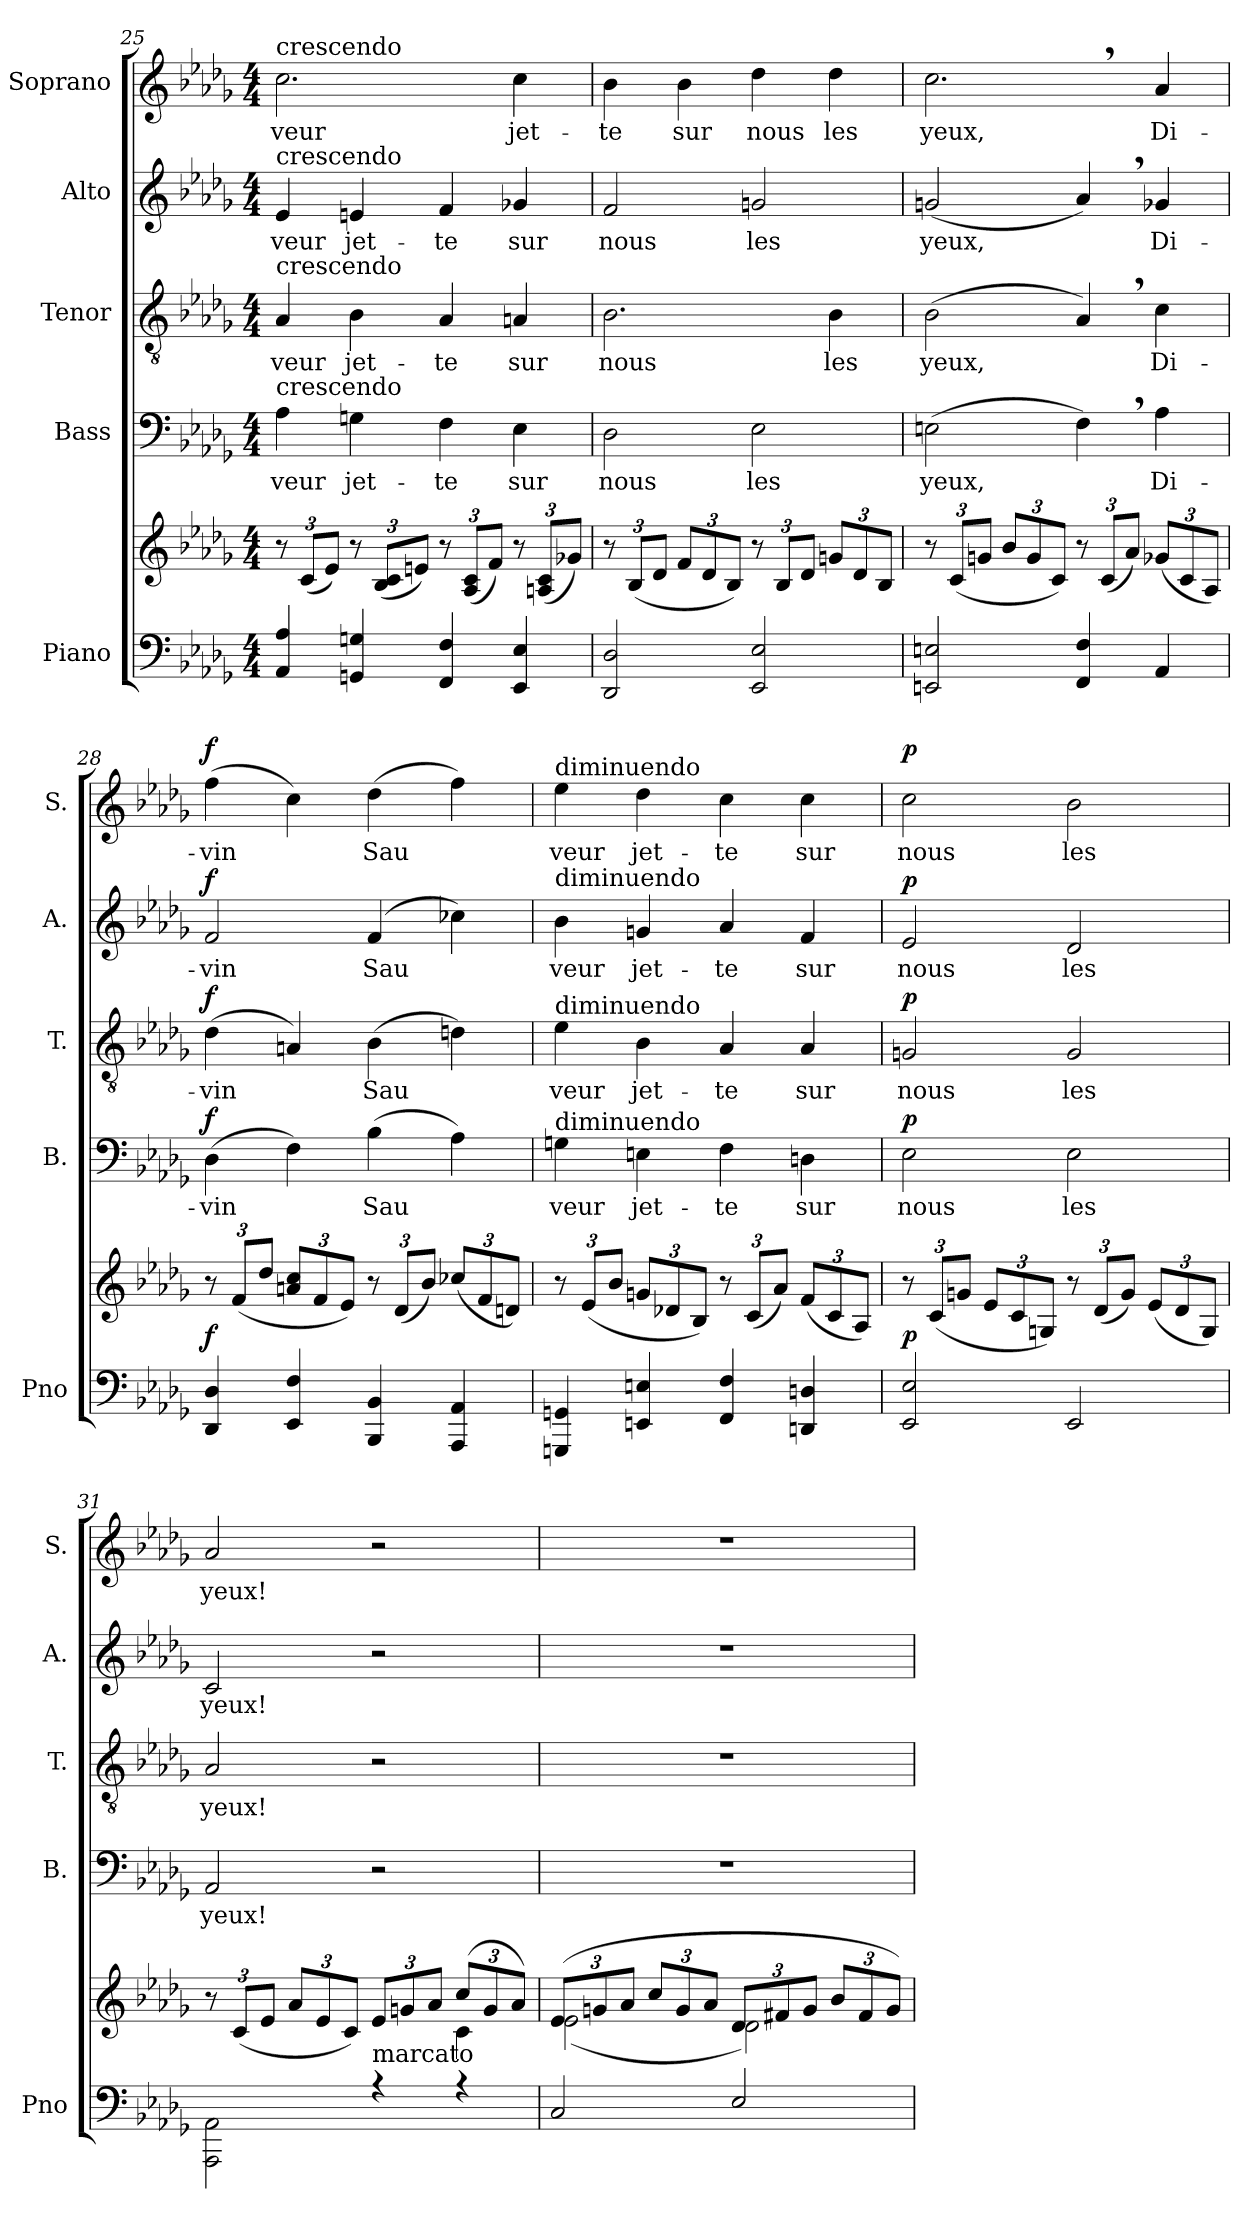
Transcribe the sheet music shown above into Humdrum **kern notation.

**kern	**kern	**dynam	**kern	**text	**dynam	**kern	**text	**dynam	**kern	**text	**dynam	**kern	**text	**dynam
*part5	*part5	*part5	*part4	*part4	*part4	*part3	*part3	*part3	*part2	*part2	*part2	*part1	*part1	*part1
*staff6	*staff5	*staff5/6	*staff4	*staff4	*staff4	*staff3	*staff3	*staff3	*staff2	*staff2	*staff2	*staff1	*staff1	*staff1
*I"Piano	*	*	*I"Bass	*	*	*I"Tenor	*	*	*I"Alto	*	*	*I"Soprano	*	*
*I'Pno	*	*	*I'B.	*	*	*I'T.	*	*	*I'A.	*	*	*I'S.	*	*
!!LO:LB:g=z
*clefF4	*clefG2	*	*clefF4	*	*	*clefGv2	*	*	*clefG2	*	*	*clefG2	*	*
*k[b-e-a-d-g-]	*k[b-e-a-d-g-]	*	*k[b-e-a-d-g-]	*	*	*k[b-e-a-d-g-]	*	*	*k[b-e-a-d-g-]	*	*	*k[b-e-a-d-g-]	*	*
*D-:	*D-:	*	*D-:	*	*	*D-:	*	*	*D-:	*	*	*D-:	*	*
*M4/4	*M4/4	*	*M4/4	*	*	*M4/4	*	*	*M4/4	*	*	*M4/4	*	*
=25	=25	=25	=25	=25	=25	=25	=25	=25	=25	=25	=25	=25	=25	=25
*^	*	*	*	*	*	*	*	*	*	*	*	*	*	*
*	*	*Xbrackettup	*	*	*	*	*	*	*	*	*	*	*	*	*
!	!	!	!	!	!	!	!	!	!	!	!	!	!LO:TX:a:t=crescendo	!	!
!	!	!	!	!	!	!	!	!	!	!LO:TX:a:t=crescendo	!	!	!	!	!
!	!	!	!	!	!	!	!LO:TX:a:t=crescendo	!	!	!	!	!	!	!	!
!	!	!	!	!LO:TX:a:t=crescendo	!	!	!	!	!	!	!	!	!	!	!
4AA-/ 4A-/	1ryy	12r	.	4A-\	-veur	.	4A-/	-veur	.	4e-/	-veur	.	2.cc\	-veur	.
.	.	(12c/L	.	.	.	.	.	.	.	.	.	.	.	.	.
.	.	12e-/J)	.	.	.	.	.	.	.	.	.	.	.	.	.
4GGn/ 4Gn/	.	12r	.	4Gn\	jet-	.	4B-\	jet-	.	4en/	jet-	.	.	.	.
.	.	(12B-/ 12c/L	.	.	.	.	.	.	.	.	.	.	.	.	.
.	.	12en/J)	.	.	.	.	.	.	.	.	.	.	.	.	.
4FF/ 4F/	.	12r	.	4F\	-te	.	4A-/	-te	.	4f/	-te	.	.	.	.
.	.	(12A-/ 12c/L	.	.	.	.	.	.	.	.	.	.	.	.	.
.	.	12f/J)	.	.	.	.	.	.	.	.	.	.	.	.	.
4EE-/ 4E-/	.	12r	.	4E-\	sur	.	4An/	sur	.	4g-X/	sur	.	4cc\	jet-	.
.	.	(12An/ 12c/L	.	.	.	.	.	.	.	.	.	.	.	.	.
.	.	12g-X/J)	.	.	.	.	.	.	.	.	.	.	.	.	.
=26	=26	=26	=26	=26	=26	=26	=26	=26	=26	=26	=26	=26	=26	=26	=26
2DD-/ 2D-/	1ryy	12r	.	2D-\	nous	.	2.B-\	nous	.	2f/	nous	.	4b-\	-te	.
.	.	(12B-/L	.	.	.	.	.	.	.	.	.	.	.	.	.
.	.	12d-/J	.	.	.	.	.	.	.	.	.	.	.	.	.
.	.	12f/L	.	.	.	.	.	.	.	.	.	.	4b-\	sur	.
.	.	12d-/	.	.	.	.	.	.	.	.	.	.	.	.	.
.	.	12B-/J)	.	.	.	.	.	.	.	.	.	.	.	.	.
2EE-/ 2E-/	.	12r	.	2E-\	les	.	.	.	.	2gn/	les	.	4dd-\	nous	.
.	.	12B-/L	.	.	.	.	.	.	.	.	.	.	.	.	.
.	.	12d-/J	.	.	.	.	.	.	.	.	.	.	.	.	.
.	.	12gn/L	.	.	.	.	4B-\	les	.	.	.	.	4dd-\	les	.
.	.	12d-/	.	.	.	.	.	.	.	.	.	.	.	.	.
.	.	12B-/J	.	.	.	.	.	.	.	.	.	.	.	.	.
=27	=27	=27	=27	=27	=27	=27	=27	=27	=27	=27	=27	=27	=27	=27	=27
2EEn/ 2En/	1ryy	12r	.	(2En\	yeux,	.	(2B-\	yeux,	.	(2gn/	yeux,	.	2.cc,\	yeux,	.
.	.	(12c/L	.	.	.	.	.	.	.	.	.	.	.	.	.
.	.	12gn/J	.	.	.	.	.	.	.	.	.	.	.	.	.
.	.	12b-/L	.	.	.	.	.	.	.	.	.	.	.	.	.
.	.	12g/	.	.	.	.	.	.	.	.	.	.	.	.	.
.	.	12c/J)	.	.	.	.	.	.	.	.	.	.	.	.	.
4FF/ 4F/	.	12r	.	4F,\)	.	.	4A-,/)	.	.	4a-,/)	.	.	.	.	.
.	.	(12c/L	.	.	.	.	.	.	.	.	.	.	.	.	.
.	.	12a-/J)	.	.	.	.	.	.	.	.	.	.	.	.	.
4AA-/	.	(12g-X/L	.	4A-\	Di-	.	4c\	Di-	.	4g-X/	Di-	.	4a-/	Di-	.
.	.	12c/	.	.	.	.	.	.	.	.	.	.	.	.	.
.	.	12A-/J)	.	.	.	.	.	.	.	.	.	.	.	.	.
=28	=28	=28	=28	=28	=28	=28	=28	=28	=28	=28	=28	=28	=28	=28	=28
!	!	!	!LO:DY:a=2	!	!	!LO:DY:a	!	!	!LO:DY:a	!	!	!LO:DY:a	!	!	!LO:DY:a
4DD-/ 4D-/	1ryy	12r	f	(4D-\	-vin	f	(4d-\	-vin	f	2f/	-vin	f	(4ff\	-vin	f
.	.	(12f/L	.	.	.	.	.	.	.	.	.	.	.	.	.
.	.	12dd-/J	.	.	.	.	.	.	.	.	.	.	.	.	.
4EE-/ 4F/	.	12an/ 12cc/L	.	4F\)	.	.	4An/)	.	.	.	.	.	4cc\)	.	.
.	.	12f/	.	.	.	.	.	.	.	.	.	.	.	.	.
.	.	12e-/J)	.	.	.	.	.	.	.	.	.	.	.	.	.
4BBB-/ 4BB-/	.	12r	.	(4B-\	Sau	.	(4B-\	Sau	.	(4f/	-Sau	.	(4dd-\	Sau	.
.	.	(12d-/L	.	.	.	.	.	.	.	.	.	.	.	.	.
.	.	12b-/J)	.	.	.	.	.	.	.	.	.	.	.	.	.
4AAA-/ 4AA-/	.	(12cc-X/L	.	4A-\)	.	.	4dn\)	.	.	4cc-X\)	.	.	4ff\)	.	.
.	.	12f/	.	.	.	.	.	.	.	.	.	.	.	.	.
.	.	12dn/J)	.	.	.	.	.	.	.	.	.	.	.	.	.
!!LO:PB:g=z
=29	=29	=29	=29	=29	=29	=29	=29	=29	=29	=29	=29	=29	=29	=29	=29
!	!	!	!	!	!	!	!	!	!	!	!	!	!LO:TX:a:t=diminuendo	!	!
!	!	!	!	!	!	!	!	!	!	!LO:TX:a:t=diminuendo	!	!	!	!	!
!	!	!	!	!	!	!	!LO:TX:a:t=diminuendo	!	!	!	!	!	!	!	!
!	!	!	!	!LO:TX:a:t=diminuendo	!	!	!	!	!	!	!	!	!	!	!
4GGGn/ 4GGn/	1ryy	12r	.	4Gn\	veur	.	4e-\	veur	.	4b-\	veur	.	4ee-\	veur	.
.	.	(12e-/L	.	.	.	.	.	.	.	.	.	.	.	.	.
.	.	12b-/J	.	.	.	.	.	.	.	.	.	.	.	.	.
4EEn/ 4En/	.	12gn/L	.	4En\	jet-	.	4B-\	jet-	.	4gn/	jet-	.	4dd-\	jet-	.
.	.	12d-X/	.	.	.	.	.	.	.	.	.	.	.	.	.
.	.	12B-/J)	.	.	.	.	.	.	.	.	.	.	.	.	.
4FF/ 4F/	.	12r	.	4F\	-te	.	4A-/	-te	.	4a-/	-te	.	4cc\	-te	.
.	.	(12c/L	.	.	.	.	.	.	.	.	.	.	.	.	.
.	.	12a-/J)	.	.	.	.	.	.	.	.	.	.	.	.	.
4DDn/ 4Dn/	.	(12f/L	.	4Dn\	sur	.	4A-/	sur	.	4f/	sur	.	4cc\	sur	.
.	.	12c/	.	.	.	.	.	.	.	.	.	.	.	.	.
.	.	12A-/J)	.	.	.	.	.	.	.	.	.	.	.	.	.
=30	=30	=30	=30	=30	=30	=30	=30	=30	=30	=30	=30	=30	=30	=30	=30
!	!	!	!LO:DY:a=2	!	!	!LO:DY:a	!	!	!LO:DY:a	!	!	!LO:DY:a	!	!	!LO:DY:a
2EE-/ 2E-/	1ryy	12r	p	2E-\	nous	p	2Gn/	nous	p	2e-/	nous	p	2cc\	nous	p
.	.	(12c/L	.	.	.	.	.	.	.	.	.	.	.	.	.
.	.	12gn/J	.	.	.	.	.	.	.	.	.	.	.	.	.
.	.	12e-/L	.	.	.	.	.	.	.	.	.	.	.	.	.
.	.	12c/	.	.	.	.	.	.	.	.	.	.	.	.	.
.	.	12Gn/J)	.	.	.	.	.	.	.	.	.	.	.	.	.
2EE-/	.	12r	.	2E-\	les	.	2G/	les	.	2d-/	les	.	2b-\	les	.
.	.	(12d-/L	.	.	.	.	.	.	.	.	.	.	.	.	.
.	.	12g/J)	.	.	.	.	.	.	.	.	.	.	.	.	.
.	.	(12e-/L	.	.	.	.	.	.	.	.	.	.	.	.	.
.	.	12d-/	.	.	.	.	.	.	.	.	.	.	.	.	.
.	.	12G/J)	.	.	.	.	.	.	.	.	.	.	.	.	.
=31	=31	=31	=31	=31	=31	=31	=31	=31	=31	=31	=31	=31	=31	=31	=31
*	*	*^	*	*	*	*	*	*	*	*	*	*	*	*	*
2AAA-\ 2AA-\	1ryy	12r	2.rBByy	.	2AA-/	yeux!	.	2A-/	yeux!	.	2c/	yeux!	.	2a-/	yeux!	.
.	.	(12c/L	.	.	.	.	.	.	.	.	.	.	.	.	.	.
.	.	12e-/J	.	.	.	.	.	.	.	.	.	.	.	.	.	.
.	.	12a-/L	.	.	.	.	.	.	.	.	.	.	.	.	.	.
.	.	12e-/	.	.	.	.	.	.	.	.	.	.	.	.	.	.
.	.	12c/J)	.	.	.	.	.	.	.	.	.	.	.	.	.	.
!LO:TX:a:t=marcato	!	!	!	!	!	!	!	!	!	!	!	!	!	!	!	!
4r	.	12e-/L	.	.	2r	.	.	2r	.	.	2r	.	.	2r	.	.
.	.	12gn/	.	.	.	.	.	.	.	.	.	.	.	.	.	.
.	.	12a-/J	.	.	.	.	.	.	.	.	.	.	.	.	.	.
4r	.	(12cc/L	4c\	.	.	.	.	.	.	.	.	.	.	.	.	.
.	.	12g/	.	.	.	.	.	.	.	.	.	.	.	.	.	.
.	.	12a-/J)	.	.	.	.	.	.	.	.	.	.	.	.	.	.
=32	=32	=32	=32	=32	=32	=32	=32	=32	=32	=32	=32	=32	=32	=32	=32	=32
2C/	1ryy	(12e-/L	(2e-\	.	1r	.	.	1r	.	.	1r	.	.	1r	.	.
.	.	12gn/	.	.	.	.	.	.	.	.	.	.	.	.	.	.
.	.	12a-/J	.	.	.	.	.	.	.	.	.	.	.	.	.	.
.	.	12cc/L	.	.	.	.	.	.	.	.	.	.	.	.	.	.
.	.	12g/	.	.	.	.	.	.	.	.	.	.	.	.	.	.
.	.	12a-/J	.	.	.	.	.	.	.	.	.	.	.	.	.	.
2E-/	.	12d-/L	2d-\)	.	.	.	.	.	.	.	.	.	.	.	.	.
.	.	12f#X/	.	.	.	.	.	.	.	.	.	.	.	.	.	.
.	.	12g/J	.	.	.	.	.	.	.	.	.	.	.	.	.	.
.	.	12b-/L	.	.	.	.	.	.	.	.	.	.	.	.	.	.
.	.	12f#/	.	.	.	.	.	.	.	.	.	.	.	.	.	.
.	.	12g/J)	.	.	.	.	.	.	.	.	.	.	.	.	.	.
*v	*v	*	*	*	*	*	*	*	*	*	*	*	*	*	*	*
*	*v	*v	*	*	*	*	*	*	*	*	*	*	*	*	*
=	=	=	=	=	=	=	=	=	=	=	=	=	=	=
*-	*-	*-	*-	*-	*-	*-	*-	*-	*-	*-	*-	*-	*-	*-
